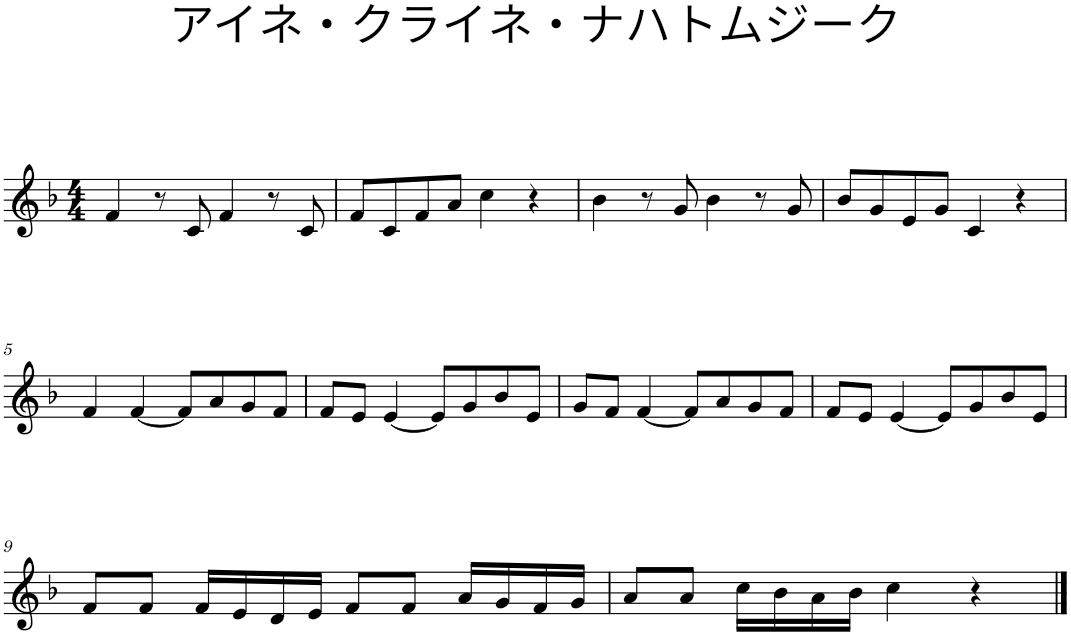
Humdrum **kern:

**kern
*part1
*staff1
*I"Piano
*I'Pno.
*clefG2
*k[b-]
*M4/4
=1
4f/
8r
8c/
4f/
8r
8c/
=2
8f/L
8c/
8f/
8a/J
4cc\
4r
=3
4b-\
8r
8g/
4b-\
8r
8g/
=4
8b-/L
8g/
8e/
8g/J
4c/
4r
!!LO:LB:g=z
=5
4f/
[<4f/
8f/L]
8a/
8g/
8f/J
=6
8f/L
8e/J
[<4e/
8e/L]
8g/
8b-/
8e/J
=7
8g/L
8f/J
[<4f/
8f/L]
8a/
8g/
8f/J
=8
8f/L
8e/J
[<4e/
8e/L]
8g/
8b-/
8e/J
!!LO:LB:g=z
=9
8f/L
8f/J
16f/LL
16e/
16d/
16e/JJ
8f/L
8f/J
16a/LL
16g/
16f/
16g/JJ
=10
8a/L
8a/J
16cc\LL
16b-\
16a\
16b-\JJ
4cc\
4r
==
*-
